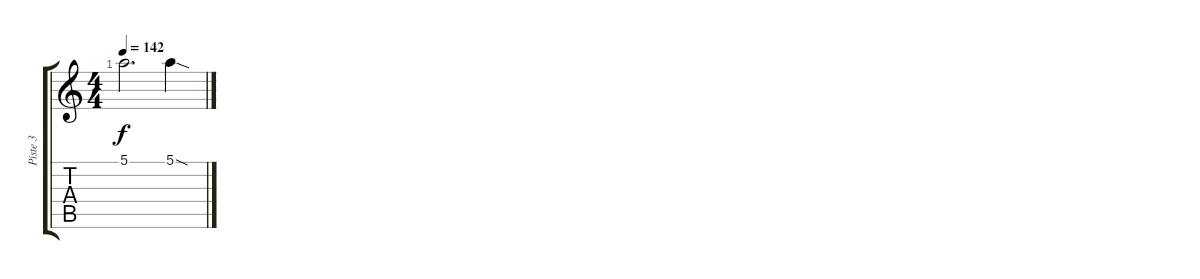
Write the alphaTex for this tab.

\track ("Piste 3" "Piste 3") {instrument distortionguitar}
\staff {score tabs}
\tuning (E4 B3 G3 D3 A2 E2) {hide}
\ts (4 4)
\tempo 142
\clef g2
\ks c
5.1{t}.2{d dy f} 5.1{sod}.4
